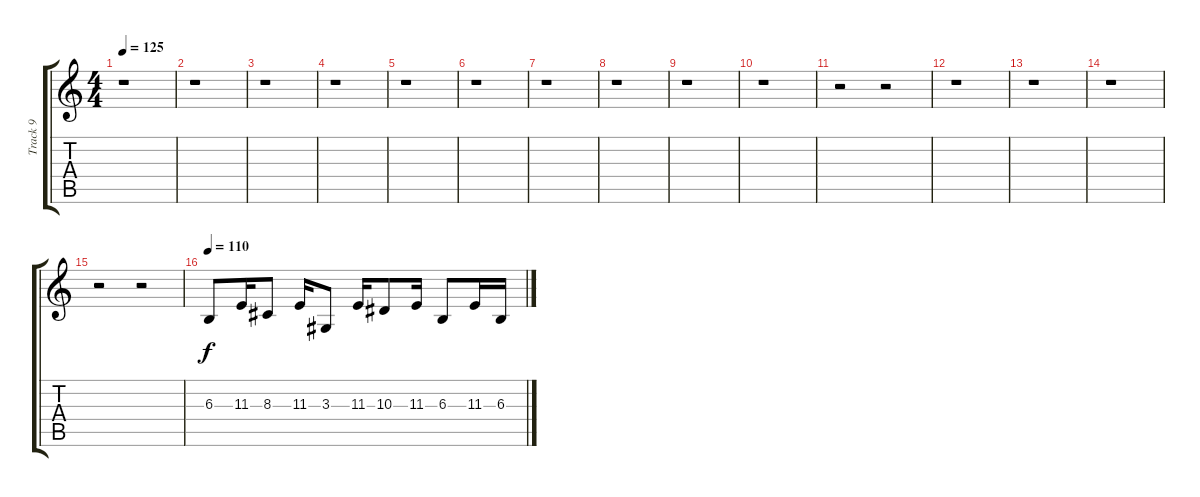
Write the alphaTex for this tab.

\track ("Track 9" "Track 9") {instrument acousticgrandpiano}
\staff {score tabs}
\tuning (D4 A3 F3 C3 G2 C2) {hide}
\ts (4 4)
\tempo 125
\clef g2
\ks c
r.1{dy f} |
r.1 |
r.1 |
r.1 |
r.1 |
r.1 |
r.1 |
r.1 |
r.1 |
r.1 |
r.2 r.2 |
r.1 |
r.1 |
r.1 |
r.2 r.2 |
\tempo 110
6.3.8 11.3.16 8.3.8 11.3.16 3.3.8 11.3.16 10.3.8 11.3.16 6.3.8 11.3.16 6.3.16
